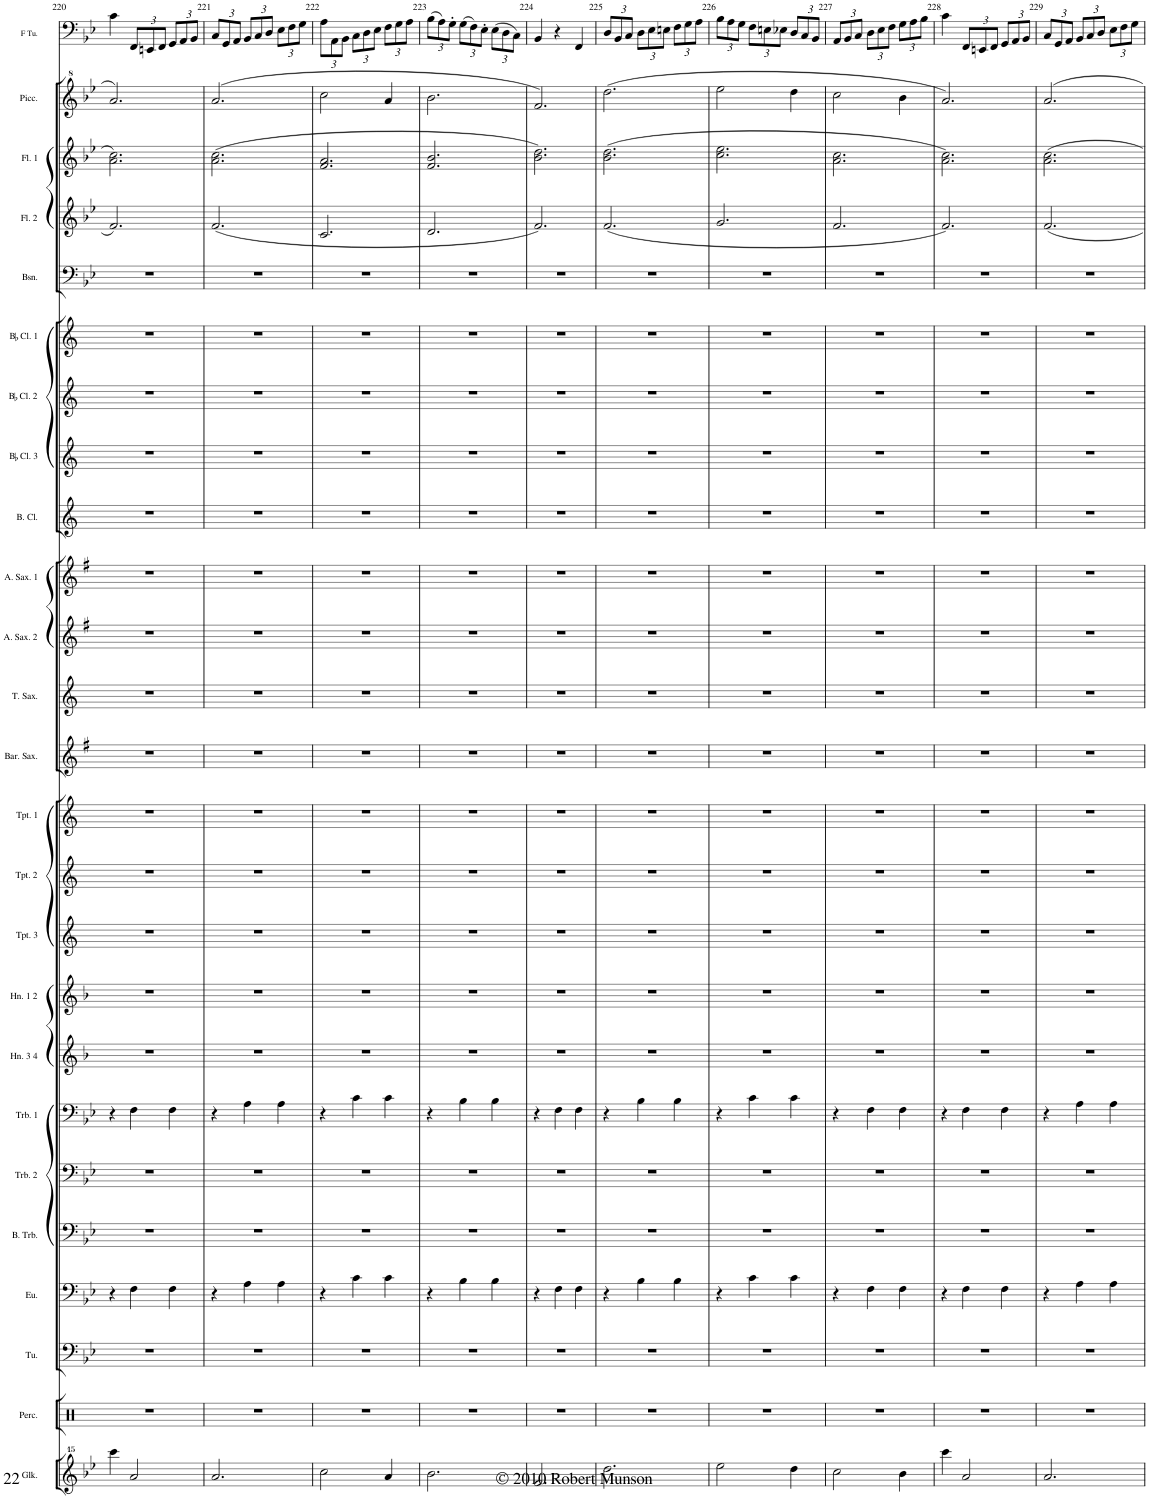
**kern	**kern	**kern	**kern	**kern	**kern	**kern	**kern	**kern	**kern	**kern	**kern	**kern	**kern	**kern	**kern	**kern	**kern	**kern	**kern	**kern	**kern	**kern	**kern	**kern
*part25	*part24	*part23	*part22	*part21	*part20	*part19	*part18	*part17	*part16	*part15	*part14	*part13	*part12	*part11	*part10	*part9	*part8	*part7	*part6	*part5	*part4	*part3	*part2	*part1
*staff25	*staff24	*staff23	*staff22	*staff21	*staff20	*staff19	*staff18	*staff17	*staff16	*staff15	*staff14	*staff13	*staff12	*staff11	*staff10	*staff9	*staff8	*staff7	*staff6	*staff5	*staff4	*staff3	*staff2	*staff1
*I"Glockenspiel	*I"Percussion	*I"Tuba	*I"Euphonium	*I"Bass Trombone	*I"Trombone 2	*I"Trombone 1	*I"Horn 3 4	*I"Horn 1 2	*I"BaccidentalFlat Trumpet 3	*I"BaccidentalFlat Trumpet 2	*I"BaccidentalFlat Trumpet 1	*I"Baritone Saxophone	*I"Tenor Saxophone	*I"Alto Saxophone 2	*I"Alto Saxophone 1	*I"Bass Clarinet	*I"BaccidentalFlat Clarinet 3	*I"BaccidentalFlat Clarinet 2	*I"BaccidentalFlat Clarinet 1	*I"Bassoon	*I"Flute 2	*I"Flute 1	*I"Piccolo	*I"Solo F Tuba
*I'Glk.	*I'Perc.	*I'Tu.	*I'Eu.	*I'B. Trb.	*I'Trb. 2	*I'Trb. 1	*I'Hn. 3 4	*I'Hn. 1 2	*I'Tpt. 3	*I'Tpt. 2	*I'Tpt. 1	*I'Bar. Sax.	*I'T. Sax.	*I'A. Sax. 2	*I'A. Sax. 1	*I'B. Cl.	*I'BaccidentalFlat Cl. 3	*I'BaccidentalFlat Cl. 2	*I'BaccidentalFlat Cl. 1	*I'Bsn.	*I'Fl. 2	*I'Fl. 1	*I'Picc.	*I'F Tu.
!!LO:PB:g=z
*clefG^^2	*clefX	*clefF4	*clefF4	*clefF4	*clefF4	*clefF4	*clefG2	*clefG2	*clefG2	*clefG2	*clefG2	*clefG2	*clefG2	*clefG2	*clefG2	*clefG2	*clefG2	*clefG2	*clefG2	*clefF4	*clefG2	*clefG2	*clefG^2	*clefF4
*	*	*	*	*	*	*	*Trd4c7	*Trd4c7	*Trd1c2	*Trd1c2	*Trd1c2	*Trd12c21	*Trd8c14	*Trd5c9	*Trd5c9	*Trd8c14	*Trd1c2	*Trd1c2	*Trd1c2	*	*	*	*Trd-7c-12	*
*k[b-e-]	*k[]	*k[b-e-]	*k[b-e-]	*k[b-e-]	*k[b-e-]	*k[b-e-]	*k[b-]	*k[b-]	*k[]	*k[]	*k[]	*k[f#]	*k[]	*k[f#]	*k[f#]	*k[]	*k[]	*k[]	*k[]	*k[b-e-]	*k[b-e-]	*k[b-e-]	*k[b-e-]	*k[b-e-]
*M3/4	*M3/4	*M3/4	*M3/4	*M3/4	*M3/4	*M3/4	*M3/4	*M3/4	*M3/4	*M3/4	*M3/4	*M3/4	*M3/4	*M3/4	*M3/4	*M3/4	*M3/4	*M3/4	*M3/4	*M3/4	*M3/4	*M3/4	*M3/4	*M3/4
=220	=220	=220	=220	=220	=220	=220	=220	=220	=220	=220	=220	=220	=220	=220	=220	=220	=220	=220	=220	=220	=220	=220	=220	=220
4ccccc\	2.r	2.r	4r	2.r	2.r	4r	2.r	2.r	2.r	2.r	2.r	2.r	2.r	2.r	2.r	2.r	2.r	2.r	2.r	2.r	2.f/	2.a\ 2.cc\	2.aa/	4c\
*	*	*	*	*	*	*	*	*	*	*	*	*	*	*	*	*	*	*	*	*	*	*	*	*Xbrackettup
2aaa/	.	.	4F\	.	.	4F\	.	.	.	.	.	.	.	.	.	.	.	.	.	.	.	.	.	12FF/L
.	.	.	.	.	.	.	.	.	.	.	.	.	.	.	.	.	.	.	.	.	.	.	.	12EEn/
.	.	.	.	.	.	.	.	.	.	.	.	.	.	.	.	.	.	.	.	.	.	.	.	12FF/J
.	.	.	4F\	.	.	4F\	.	.	.	.	.	.	.	.	.	.	.	.	.	.	.	.	.	12GG/L
.	.	.	.	.	.	.	.	.	.	.	.	.	.	.	.	.	.	.	.	.	.	.	.	12AA/
.	.	.	.	.	.	.	.	.	.	.	.	.	.	.	.	.	.	.	.	.	.	.	.	12BB-/J
=221	=221	=221	=221	=221	=221	=221	=221	=221	=221	=221	=221	=221	=221	=221	=221	=221	=221	=221	=221	=221	=221	=221	=221	=221
2.aaa/	2.r	2.r	4r	2.r	2.r	4r	2.r	2.r	2.r	2.r	2.r	2.r	2.r	2.r	2.r	2.r	2.r	2.r	2.r	2.r	(2.f/	(2.a\ 2.cc\	(2.aa/	12C/L
.	.	.	.	.	.	.	.	.	.	.	.	.	.	.	.	.	.	.	.	.	.	.	.	12GG/
.	.	.	.	.	.	.	.	.	.	.	.	.	.	.	.	.	.	.	.	.	.	.	.	12AA/J
.	.	.	4A\	.	.	4A\	.	.	.	.	.	.	.	.	.	.	.	.	.	.	.	.	.	12BB-/L
.	.	.	.	.	.	.	.	.	.	.	.	.	.	.	.	.	.	.	.	.	.	.	.	12C/
.	.	.	.	.	.	.	.	.	.	.	.	.	.	.	.	.	.	.	.	.	.	.	.	12D/J
.	.	.	4A\	.	.	4A\	.	.	.	.	.	.	.	.	.	.	.	.	.	.	.	.	.	12E-\L
.	.	.	.	.	.	.	.	.	.	.	.	.	.	.	.	.	.	.	.	.	.	.	.	12F\
.	.	.	.	.	.	.	.	.	.	.	.	.	.	.	.	.	.	.	.	.	.	.	.	12G\J
=222	=222	=222	=222	=222	=222	=222	=222	=222	=222	=222	=222	=222	=222	=222	=222	=222	=222	=222	=222	=222	=222	=222	=222	=222
2cccc\	2.r	2.r	4r	2.r	2.r	4r	2.r	2.r	2.r	2.r	2.r	2.r	2.r	2.r	2.r	2.r	2.r	2.r	2.r	2.r	2.c/	2.f/ 2.a/	2ccc\	12A\L
.	.	.	.	.	.	.	.	.	.	.	.	.	.	.	.	.	.	.	.	.	.	.	.	12AA\
.	.	.	.	.	.	.	.	.	.	.	.	.	.	.	.	.	.	.	.	.	.	.	.	12BB-\J
.	.	.	4c\	.	.	4c\	.	.	.	.	.	.	.	.	.	.	.	.	.	.	.	.	.	12C\L
.	.	.	.	.	.	.	.	.	.	.	.	.	.	.	.	.	.	.	.	.	.	.	.	12D\
.	.	.	.	.	.	.	.	.	.	.	.	.	.	.	.	.	.	.	.	.	.	.	.	12E-\J
4aaa/	.	.	4c\	.	.	4c\	.	.	.	.	.	.	.	.	.	.	.	.	.	.	.	.	4aa/	12F\L
.	.	.	.	.	.	.	.	.	.	.	.	.	.	.	.	.	.	.	.	.	.	.	.	12G\
.	.	.	.	.	.	.	.	.	.	.	.	.	.	.	.	.	.	.	.	.	.	.	.	12A\J
=223	=223	=223	=223	=223	=223	=223	=223	=223	=223	=223	=223	=223	=223	=223	=223	=223	=223	=223	=223	=223	=223	=223	=223	=223
2.bbb-\	2.r	2.r	4r	2.r	2.r	4r	2.r	2.r	2.r	2.r	2.r	2.r	2.r	2.r	2.r	2.r	2.r	2.r	2.r	2.r	2.d/	2.f/ 2.b-/	2.bb-\	(12B-\L
.	.	.	.	.	.	.	.	.	.	.	.	.	.	.	.	.	.	.	.	.	.	.	.	12A\)
.	.	.	.	.	.	.	.	.	.	.	.	.	.	.	.	.	.	.	.	.	.	.	.	12G'\J
.	.	.	4B-\	.	.	4B-\	.	.	.	.	.	.	.	.	.	.	.	.	.	.	.	.	.	(12G\L
.	.	.	.	.	.	.	.	.	.	.	.	.	.	.	.	.	.	.	.	.	.	.	.	12F\)
.	.	.	.	.	.	.	.	.	.	.	.	.	.	.	.	.	.	.	.	.	.	.	.	12E-'\J
.	.	.	4B-\	.	.	4B-\	.	.	.	.	.	.	.	.	.	.	.	.	.	.	.	.	.	(12E-\L
.	.	.	.	.	.	.	.	.	.	.	.	.	.	.	.	.	.	.	.	.	.	.	.	12D\
.	.	.	.	.	.	.	.	.	.	.	.	.	.	.	.	.	.	.	.	.	.	.	.	12C\J)
=224	=224	=224	=224	=224	=224	=224	=224	=224	=224	=224	=224	=224	=224	=224	=224	=224	=224	=224	=224	=224	=224	=224	=224	=224
2.fff/	2.r	2.r	4r	2.r	2.r	4r	2.r	2.r	2.r	2.r	2.r	2.r	2.r	2.r	2.r	2.r	2.r	2.r	2.r	2.r	2.f/)	2.b-\ 2.dd\)	2.ff/)	4BB-/
.	.	.	4F\	.	.	4F\	.	.	.	.	.	.	.	.	.	.	.	.	.	.	.	.	.	4r
.	.	.	4F\	.	.	4F\	.	.	.	.	.	.	.	.	.	.	.	.	.	.	.	.	.	4FF/
=225	=225	=225	=225	=225	=225	=225	=225	=225	=225	=225	=225	=225	=225	=225	=225	=225	=225	=225	=225	=225	=225	=225	=225	=225
2.dddd\	2.r	2.r	4r	2.r	2.r	4r	2.r	2.r	2.r	2.r	2.r	2.r	2.r	2.r	2.r	2.r	2.r	2.r	2.r	2.r	(2.f/	(2.b-\ 2.dd\	(2.ddd\	12D/L
.	.	.	.	.	.	.	.	.	.	.	.	.	.	.	.	.	.	.	.	.	.	.	.	12BB-/
.	.	.	.	.	.	.	.	.	.	.	.	.	.	.	.	.	.	.	.	.	.	.	.	12C/J
.	.	.	4B-\	.	.	4B-\	.	.	.	.	.	.	.	.	.	.	.	.	.	.	.	.	.	12D\L
.	.	.	.	.	.	.	.	.	.	.	.	.	.	.	.	.	.	.	.	.	.	.	.	12E-\
.	.	.	.	.	.	.	.	.	.	.	.	.	.	.	.	.	.	.	.	.	.	.	.	12En\J
.	.	.	4B-\	.	.	4B-\	.	.	.	.	.	.	.	.	.	.	.	.	.	.	.	.	.	12F\L
.	.	.	.	.	.	.	.	.	.	.	.	.	.	.	.	.	.	.	.	.	.	.	.	12G\
.	.	.	.	.	.	.	.	.	.	.	.	.	.	.	.	.	.	.	.	.	.	.	.	12A\J
=226	=226	=226	=226	=226	=226	=226	=226	=226	=226	=226	=226	=226	=226	=226	=226	=226	=226	=226	=226	=226	=226	=226	=226	=226
2eeee-\	2.r	2.r	4r	2.r	2.r	4r	2.r	2.r	2.r	2.r	2.r	2.r	2.r	2.r	2.r	2.r	2.r	2.r	2.r	2.r	2.g/	2.cc\ 2.ee-\	2eee-\	12B-\L
.	.	.	.	.	.	.	.	.	.	.	.	.	.	.	.	.	.	.	.	.	.	.	.	12A\
.	.	.	.	.	.	.	.	.	.	.	.	.	.	.	.	.	.	.	.	.	.	.	.	12G\J
.	.	.	4c\	.	.	4c\	.	.	.	.	.	.	.	.	.	.	.	.	.	.	.	.	.	12F\L
.	.	.	.	.	.	.	.	.	.	.	.	.	.	.	.	.	.	.	.	.	.	.	.	12En\
.	.	.	.	.	.	.	.	.	.	.	.	.	.	.	.	.	.	.	.	.	.	.	.	12E-X\J
4dddd\	.	.	4c\	.	.	4c\	.	.	.	.	.	.	.	.	.	.	.	.	.	.	.	.	4ddd\	12D/L
.	.	.	.	.	.	.	.	.	.	.	.	.	.	.	.	.	.	.	.	.	.	.	.	12C/
.	.	.	.	.	.	.	.	.	.	.	.	.	.	.	.	.	.	.	.	.	.	.	.	12BB-/J
=227	=227	=227	=227	=227	=227	=227	=227	=227	=227	=227	=227	=227	=227	=227	=227	=227	=227	=227	=227	=227	=227	=227	=227	=227
2cccc\	2.r	2.r	4r	2.r	2.r	4r	2.r	2.r	2.r	2.r	2.r	2.r	2.r	2.r	2.r	2.r	2.r	2.r	2.r	2.r	2.f/	2.a\ 2.cc\	2ccc\	12AA/L
.	.	.	.	.	.	.	.	.	.	.	.	.	.	.	.	.	.	.	.	.	.	.	.	12BB-/
.	.	.	.	.	.	.	.	.	.	.	.	.	.	.	.	.	.	.	.	.	.	.	.	12C/J
.	.	.	4F\	.	.	4F\	.	.	.	.	.	.	.	.	.	.	.	.	.	.	.	.	.	12D\L
.	.	.	.	.	.	.	.	.	.	.	.	.	.	.	.	.	.	.	.	.	.	.	.	12E-\
.	.	.	.	.	.	.	.	.	.	.	.	.	.	.	.	.	.	.	.	.	.	.	.	12F\J
4bbb-\	.	.	4F\	.	.	4F\	.	.	.	.	.	.	.	.	.	.	.	.	.	.	.	.	4bb-\	12G\L
.	.	.	.	.	.	.	.	.	.	.	.	.	.	.	.	.	.	.	.	.	.	.	.	12A\
.	.	.	.	.	.	.	.	.	.	.	.	.	.	.	.	.	.	.	.	.	.	.	.	12B-\J
=228	=228	=228	=228	=228	=228	=228	=228	=228	=228	=228	=228	=228	=228	=228	=228	=228	=228	=228	=228	=228	=228	=228	=228	=228
4ccccc\	2.r	2.r	4r	2.r	2.r	4r	2.r	2.r	2.r	2.r	2.r	2.r	2.r	2.r	2.r	2.r	2.r	2.r	2.r	2.r	2.f/)	2.a\ 2.cc\)	2.aa/)	4c\
2aaa/	.	.	4F\	.	.	4F\	.	.	.	.	.	.	.	.	.	.	.	.	.	.	.	.	.	12FF/L
.	.	.	.	.	.	.	.	.	.	.	.	.	.	.	.	.	.	.	.	.	.	.	.	12EEn/
.	.	.	.	.	.	.	.	.	.	.	.	.	.	.	.	.	.	.	.	.	.	.	.	12FF/J
.	.	.	4F\	.	.	4F\	.	.	.	.	.	.	.	.	.	.	.	.	.	.	.	.	.	12GG/L
.	.	.	.	.	.	.	.	.	.	.	.	.	.	.	.	.	.	.	.	.	.	.	.	12AA/
.	.	.	.	.	.	.	.	.	.	.	.	.	.	.	.	.	.	.	.	.	.	.	.	12BB-/J
=229	=229	=229	=229	=229	=229	=229	=229	=229	=229	=229	=229	=229	=229	=229	=229	=229	=229	=229	=229	=229	=229	=229	=229	=229
2.aaa/	2.r	2.r	4r	2.r	2.r	4r	2.r	2.r	2.r	2.r	2.r	2.r	2.r	2.r	2.r	2.r	2.r	2.r	2.r	2.r	2.f/	2.a\ 2.cc\	2.aa/	12C/L
.	.	.	.	.	.	.	.	.	.	.	.	.	.	.	.	.	.	.	.	.	.	.	.	12GG/
.	.	.	.	.	.	.	.	.	.	.	.	.	.	.	.	.	.	.	.	.	.	.	.	12AA/J
.	.	.	4A\	.	.	4A\	.	.	.	.	.	.	.	.	.	.	.	.	.	.	.	.	.	12BB-/L
.	.	.	.	.	.	.	.	.	.	.	.	.	.	.	.	.	.	.	.	.	.	.	.	12C/
.	.	.	.	.	.	.	.	.	.	.	.	.	.	.	.	.	.	.	.	.	.	.	.	12D/J
.	.	.	4A\	.	.	4A\	.	.	.	.	.	.	.	.	.	.	.	.	.	.	.	.	.	12E-\L
.	.	.	.	.	.	.	.	.	.	.	.	.	.	.	.	.	.	.	.	.	.	.	.	12F\
.	.	.	.	.	.	.	.	.	.	.	.	.	.	.	.	.	.	.	.	.	.	.	.	12G\J
=	=	=	=	=	=	=	=	=	=	=	=	=	=	=	=	=	=	=	=	=	=	=	=	=
*-	*-	*-	*-	*-	*-	*-	*-	*-	*-	*-	*-	*-	*-	*-	*-	*-	*-	*-	*-	*-	*-	*-	*-	*-
